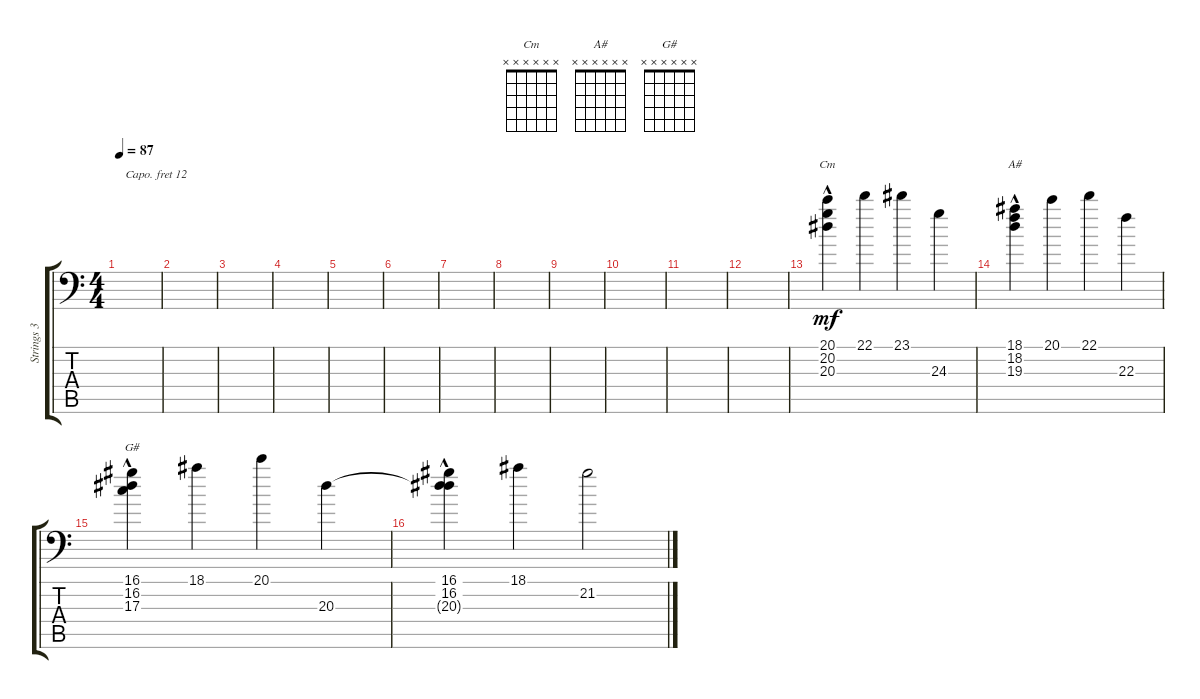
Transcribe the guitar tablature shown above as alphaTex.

\track ("Strings 3" "Strings 3") {instrument tremolostrings}
\staff {score tabs}
\capo 12
\tuning (E3 B2 G2 D2 A1 E1) {hide}
\chord ("Cm" x x x x x x)
\chord ("A#" x x x x x x)
\chord ("G#" x x x x x x)
\ts (4 4)
\tempo 87
\clef f4
\ks c
|
|
|
|
|
|
|
|
|
|
|
|
(20.1 20.2{hac} 20.3).4{ch "Cm" dy mf instrument stringensemble2} 22.1.4 23.1.4 24.3.4 |
(18.1 18.2{hac} 19.3).4{ch "A#"} 20.1.4 22.1.4 22.3.4 |
(16.1 16.2{hac} 17.3).4{ch "G#"} 18.1.4 20.1.4 20.3.4 |
(16.1 16.2{hac} 20.3{t}).4 18.1.4 21.2.2
